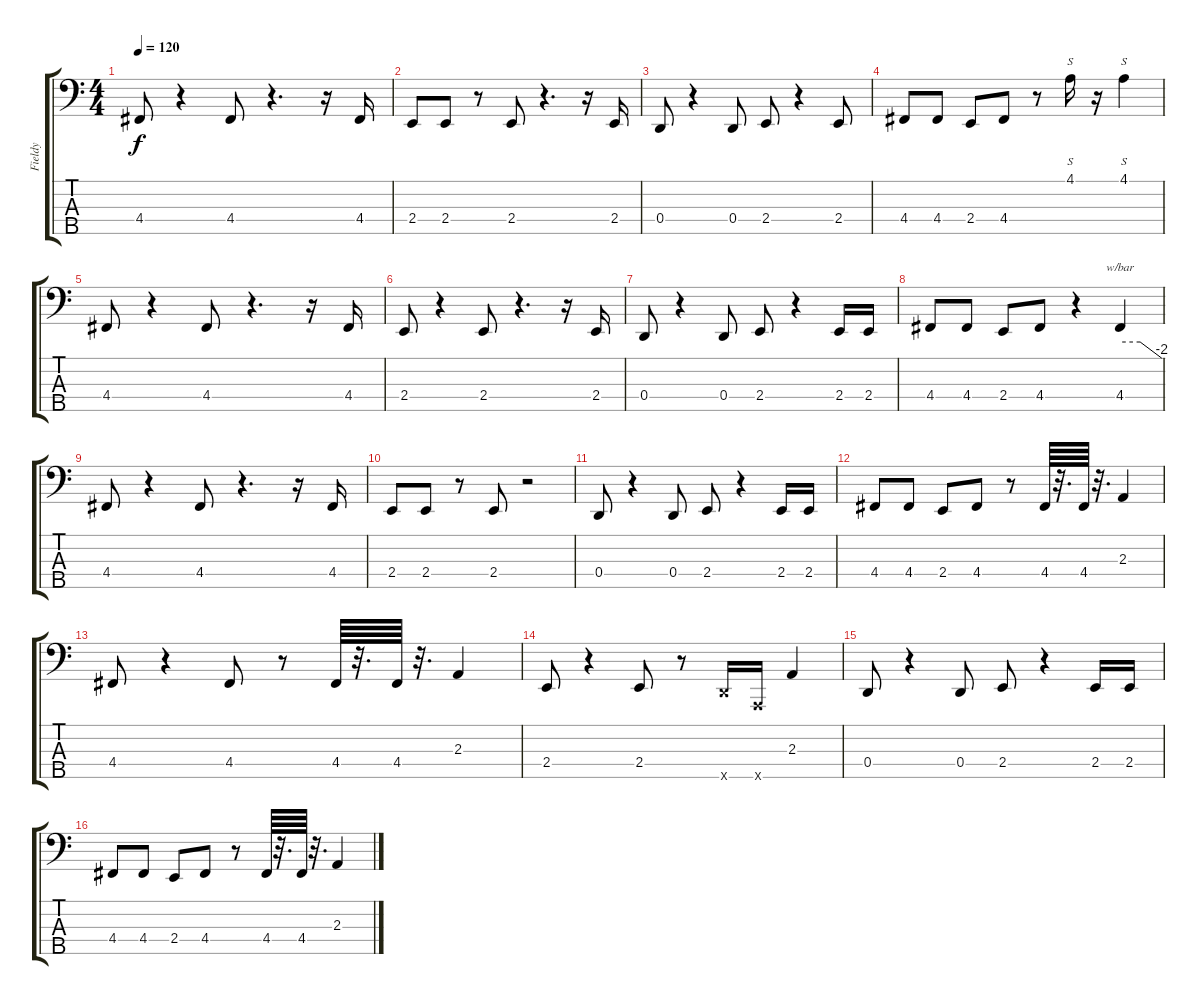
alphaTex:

\track ("Fieldy" "Fieldy") {instrument slapbass2}
\staff {score tabs}
\tuning (F2 C2 G1 D1 A0) {hide}
\ts (4 4)
\tempo 120
\clef f4
\ks c
4.4.8{dy f instrument slapbass2} r.4 4.4.8 r.4{d} r.16 4.4.16 |
2.4.8 2.4.8 r.8 2.4.8 r.4{d} r.16 2.4.16 |
0.4.8 r.4 0.4.8 2.4.8 r.4 2.4.8 |
4.4.8 4.4.8 2.4.8 4.4.8 r.8 4.1.16{s instrument slapbass1} r.16 4.1.4{s} |
4.4.8 r.4 4.4.8 r.4{d} r.16 4.4.16 |
2.4.8 r.4 2.4.8 r.4{d} r.16 2.4.16 |
0.4.8 r.4 0.4.8 2.4.8 r.4 2.4.16 2.4.16 |
4.4.8 4.4.8 2.4.8 4.4.8 r.4 4.4.4{tbe (custom default 0 0 29 0 60 -8)} |
4.4.8 r.4 4.4.8 r.4{d} r.16 4.4.16 |
2.4.8 2.4.8 r.8 2.4.8 r.2 |
0.4.8 r.4 0.4.8 2.4.8 r.4 2.4.16 2.4.16 |
4.4.8 4.4.8 2.4.8 4.4.8 r.8 4.4.64 r.32{d} 4.4.64 r.32{d} 2.3.4 |
4.4.8 r.4 4.4.8 r.8 4.4.64 r.32{d} 4.4.64 r.32{d} 2.3.4 |
2.4.8 r.4 2.4.8 r.8 5.5{x}.16 0.5{x}.16 2.3.4 |
0.4.8 r.4 0.4.8 2.4.8 r.4 2.4.16 2.4.16 |
4.4.8 4.4.8 2.4.8 4.4.8 r.8 4.4.64 r.32{d} 4.4.64 r.32{d} 2.3.4
